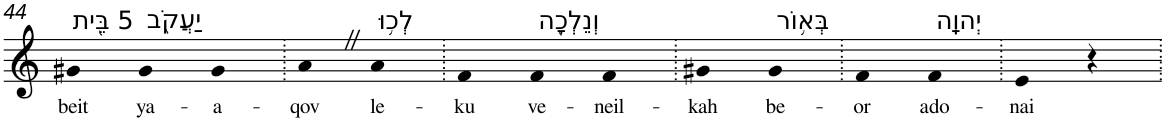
**kern	**text
*part1	*part1
*staff1	*staff1
*I"Piano	*
*I'Pno	*
!!LO:PB:g=z
*clefG2	*
*k[]	*
=44	=44
!LO:TX:a:t=5 בֵּ֖ית	!
!	!LO:LY:b
4g#X	beit
!LO:TX:a:t=יַעֲקֹ֑ב	!
!	!LO:LY:b
4g#	ya-
!	!LO:LY:b
4g#	-a-
=45.	=45.
!	!LO:LY:b
4aZ	-qov
!LO:TX:a:t=לְכ֥וּ	!
!	!LO:LY:b
4a	le-
=46.	=46.
!	!LO:LY:b
4f	-ku
!LO:TX:a:t=וְנֵלְכָ֖ה	!
!	!LO:LY:b
4f	ve-
!	!LO:LY:b
4f	-neil-
=47.	=47.
!	!LO:LY:b
4g#X	-kah
!LO:TX:a:t=בְּא֥וֹר	!
!	!LO:LY:b
4g#	be-
=48.	=48.
!	!LO:LY:b
4f	-or
!LO:TX:a:t=יְהוָֽה	!
!	!LO:LY:b
4f	ado-
=49.	=49.
!	!LO:LY:b
4e	-nai
4r	.
=.	=.
*-	*-
